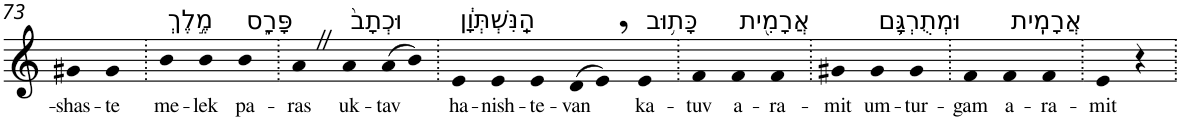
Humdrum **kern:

**kern	**text
*part1	*part1
*staff1	*staff1
*I"Piano	*
*I'Pno	*
!!LO:PB:g=z
*clefG2	*
*k[]	*
=73	=73
!	!LO:LY:b
4g#X	-shas-
!	!LO:LY:b
4g#	-te
=74.	=74.
!LO:TX:a:t=מֶ֣לֶךְ	!
!	!LO:LY:b
4b	me-
!	!LO:LY:b
4b	-lek
!LO:TX:a:t=פָּרָ֑ס	!
!	!LO:LY:b
4b	pa-
=75.	=75.
!	!LO:LY:b
4aZ	-ras
!LO:TX:a:t=וּכְתָב֙	!
!	!LO:LY:b
4a	uk-
!	!LO:LY:b
(>8a	-tav
8b)	.
=76.	=76.
!LO:TX:a:t=הַֽנִּשְׁתְּוָ֔ן	!
!	!LO:LY:b
4e	ha-
!	!LO:LY:b
4e	-nish-
!	!LO:LY:b
4e	-te-
!	!LO:LY:b
(>8d	-van
8e,)	.
!LO:TX:a:t=כָּת֥וּב	!
!	!LO:LY:b
4e	ka-
=77.	=77.
!	!LO:LY:b
4f	-tuv
!LO:TX:a:t=אֲרָמִ֖ית	!
!	!LO:LY:b
4f	a-
!	!LO:LY:b
4f	-ra-
=78.	=78.
!	!LO:LY:b
4g#X	-mit
!LO:TX:a:t=וּמְתֻרְגָּ֥ם	!
!	!LO:LY:b
4g#	um-
!	!LO:LY:b
4g#	-tur-
=79.	=79.
!	!LO:LY:b
4f	-gam
!LO:TX:a:t=אֲרָמִֽית	!
!	!LO:LY:b
4f	a-
!	!LO:LY:b
4f	-ra-
=80.	=80.
!	!LO:LY:b
4e	-mit
4r	.
=.	=.
*-	*-
